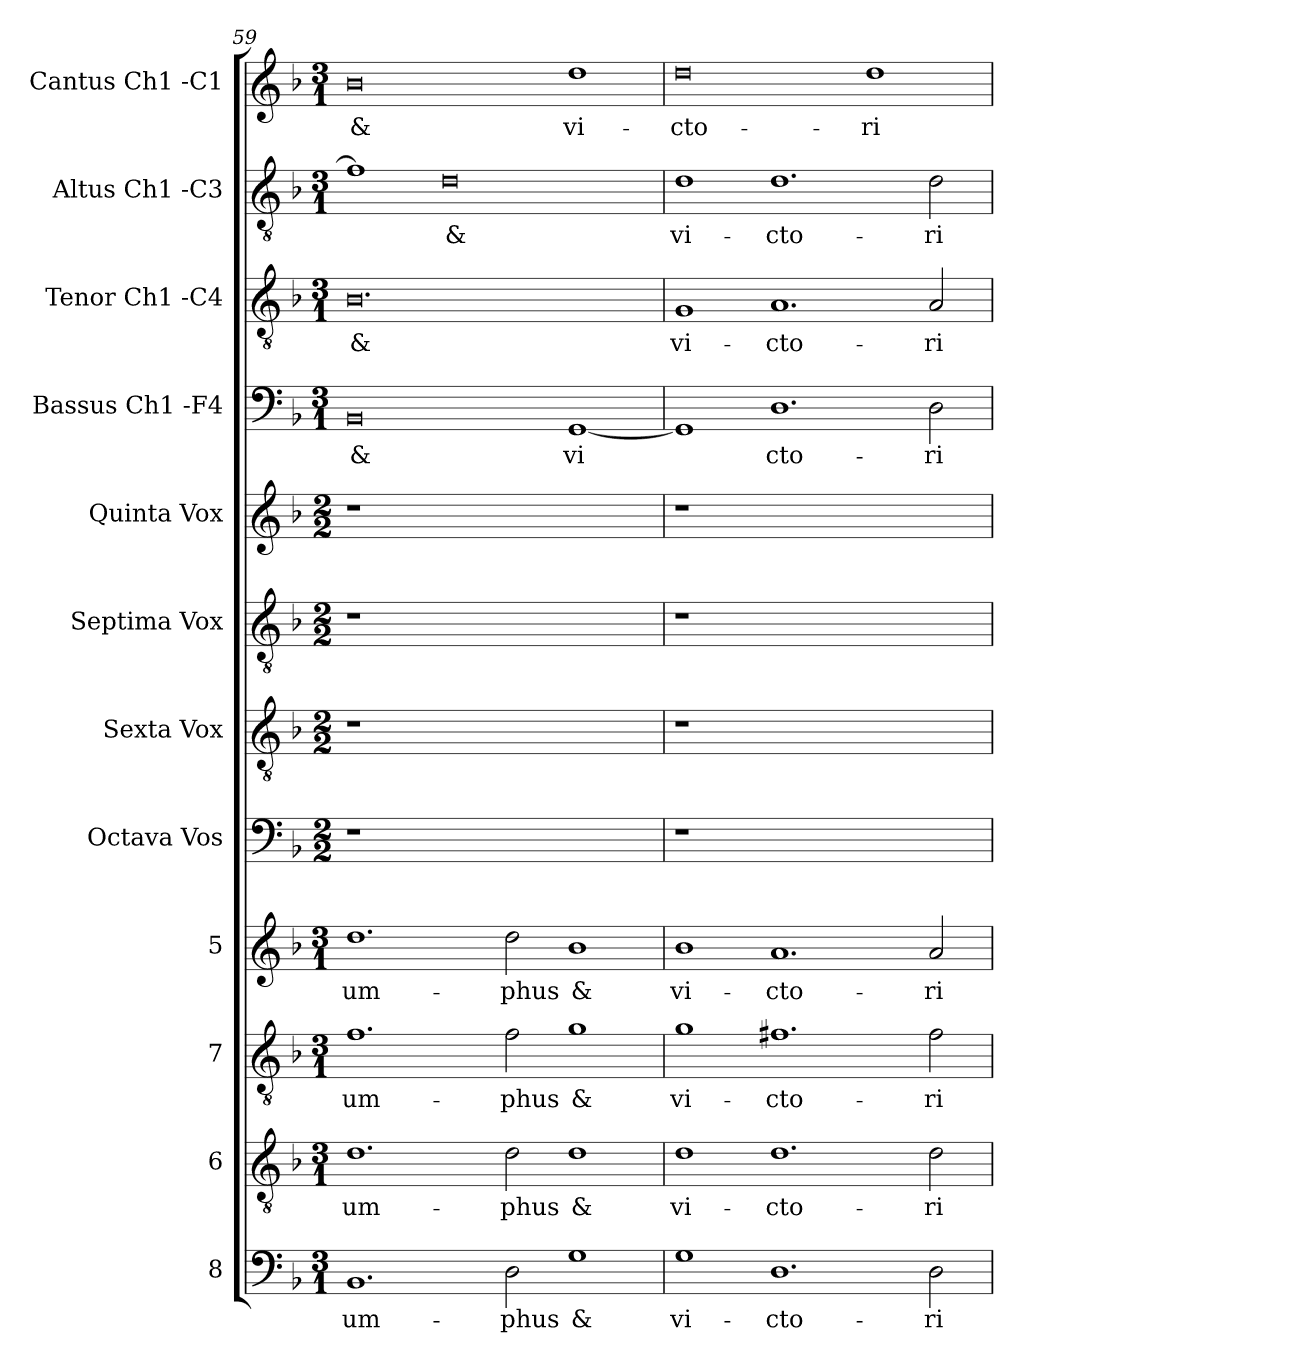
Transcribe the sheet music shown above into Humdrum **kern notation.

**kern	**text	**kern	**text	**kern	**text	**kern	**text	**kern	**kern	**kern	**kern	**kern	**text	**kern	**text	**kern	**text	**kern	**text
*part12	*part12	*part11	*part11	*part10	*part10	*part9	*part9	*part8	*part7	*part6	*part5	*part4	*part4	*part3	*part3	*part2	*part2	*part1	*part1
*staff12	*staff12	*staff11	*staff11	*staff10	*staff10	*staff9	*staff9	*staff8	*staff7	*staff6	*staff5	*staff4	*staff4	*staff3	*staff3	*staff2	*staff2	*staff1	*staff1
*I"8	*	*I"6	*	*I"7	*	*I"5	*	*I"Octava  Vos	*I"Sexta  Vox	*I"Septima  Vox	*I"Quinta  Vox	*I"Bassus  Ch1 -F4	*	*I"Tenor  Ch1 -C4	*	*I"Altus  Ch1 -C3	*	*I"Cantus  Ch1 -C1	*
*	*	*	*	*	*	*	*	*	*	*	*	*I'B	*	*I'T	*	*I'A	*	*I'C	*
*clefF4	*	*clefGv2	*	*clefGv2	*	*clefG2	*	*clefF4	*clefGv2	*clefGv2	*clefG2	*clefF4	*	*clefGv2	*	*clefGv2	*	*clefG2	*
*k[b-]	*	*k[b-]	*	*k[b-]	*	*k[b-]	*	*k[b-]	*k[b-]	*k[b-]	*k[b-]	*k[b-]	*	*k[b-]	*	*k[b-]	*	*k[b-]	*
*F:	*	*F:	*	*F:	*	*F:	*	*F:	*F:	*F:	*F:	*F:	*	*F:	*	*F:	*	*F:	*
*M3/1	*	*M3/1	*	*M3/1	*	*M3/1	*	*M2/2	*M2/2	*M2/2	*M2/2	*M3/1	*	*M3/1	*	*M3/1	*	*M3/1	*
=59	=59	=59	=59	=59	=59	=59	=59	=59	=59	=59	=59	=59	=59	=59	=59	=59	=59	=59	=59
!	!LO:LY:b:cj	!	!LO:LY:b:cj	!	!LO:LY:b:cj	!	!LO:LY:b:cj	!	!	!	!	!	!LO:LY:b:cj	!	!LO:LY:b:cj	!	!LO:LY:b:cj	!	!LO:LY:b:cj
1.BB-	-um-	1.d	-um-	1.f	-um-	1.dd	-um-	1r	1r	1r	1r	0BB-	&	0.B-	&	1f]	.	0b-	&
!	!	!	!	!	!	!	!	!	!	!	!	!	!	!	!	!	!LO:LY:b:cj	!	!
.	.	.	.	.	.	.	.	0ryy	0ryy	0ryy	0ryy	.	.	.	.	0d	&	.	.
!	!LO:LY:b:cj	!	!LO:LY:b:cj	!	!LO:LY:b:cj	!	!LO:LY:b:cj	!	!	!	!	!	!	!	!	!	!	!	!
2D\	-phus	2d\	-phus	2f\	-phus	2dd\	-phus	.	.	.	.	.	.	.	.	.	.	.	.
!	!LO:LY:b:cj	!	!LO:LY:b:cj	!	!LO:LY:b:cj	!	!LO:LY:b:cj	!	!	!	!	!	!LO:LY:b:cj	!	!	!	!	!	!LO:LY:b:cj
1G	&	1d	&	1g	&	1b-	&	.	.	.	.	[<1GG	vi-	.	.	.	.	1dd	vi-
!!LO:PB:g=z
=60	=60	=60	=60	=60	=60	=60	=60	=60	=60	=60	=60	=60	=60	=60	=60	=60	=60	=60	=60
!	!LO:LY:b:cj	!	!LO:LY:b:cj	!	!LO:LY:b:cj	!	!LO:LY:b:cj	!	!	!	!	!	!LO:LY:b:cj	!	!LO:LY:b:cj	!	!LO:LY:b:cj	!	!LO:LY:b:cj
1G	vi-	1d	vi-	1g	vi-	1b-	vi-	1r	1r	1r	1r	1GG]	--	1G	vi-	1d	vi-	0dd	-cto-
!	!LO:LY:b:cj	!	!LO:LY:b:cj	!	!LO:LY:b:cj	!	!LO:LY:b:cj	!	!	!	!	!	!LO:LY:b:cj	!	!LO:LY:b:cj	!	!LO:LY:b:cj	!	!
1.D	-cto-	1.d	-cto-	1.f#X	-cto-	1.a	-cto-	0ryy	0ryy	0ryy	0ryy	1.D	-cto-	1.A	-cto-	1.d	-cto-	.	.
!	!	!	!	!	!	!	!	!	!	!	!	!	!	!	!	!	!	!	!LO:LY:b:cj
.	.	.	.	.	.	.	.	.	.	.	.	.	.	.	.	.	.	1dd	-ri-
!	!LO:LY:b:cj	!	!LO:LY:b:cj	!	!LO:LY:b:cj	!	!LO:LY:b:cj	!	!	!	!	!	!LO:LY:b:cj	!	!LO:LY:b:cj	!	!LO:LY:b:cj	!	!
2D\	-ri-	2d\	-ri-	2f#\	-ri-	2a/	-ri-	.	.	.	.	2D\	-ri-	2A/	-ri-	2d\	-ri-	.	.
=	=	=	=	=	=	=	=	=	=	=	=	=	=	=	=	=	=	=	=
*-	*-	*-	*-	*-	*-	*-	*-	*-	*-	*-	*-	*-	*-	*-	*-	*-	*-	*-	*-
